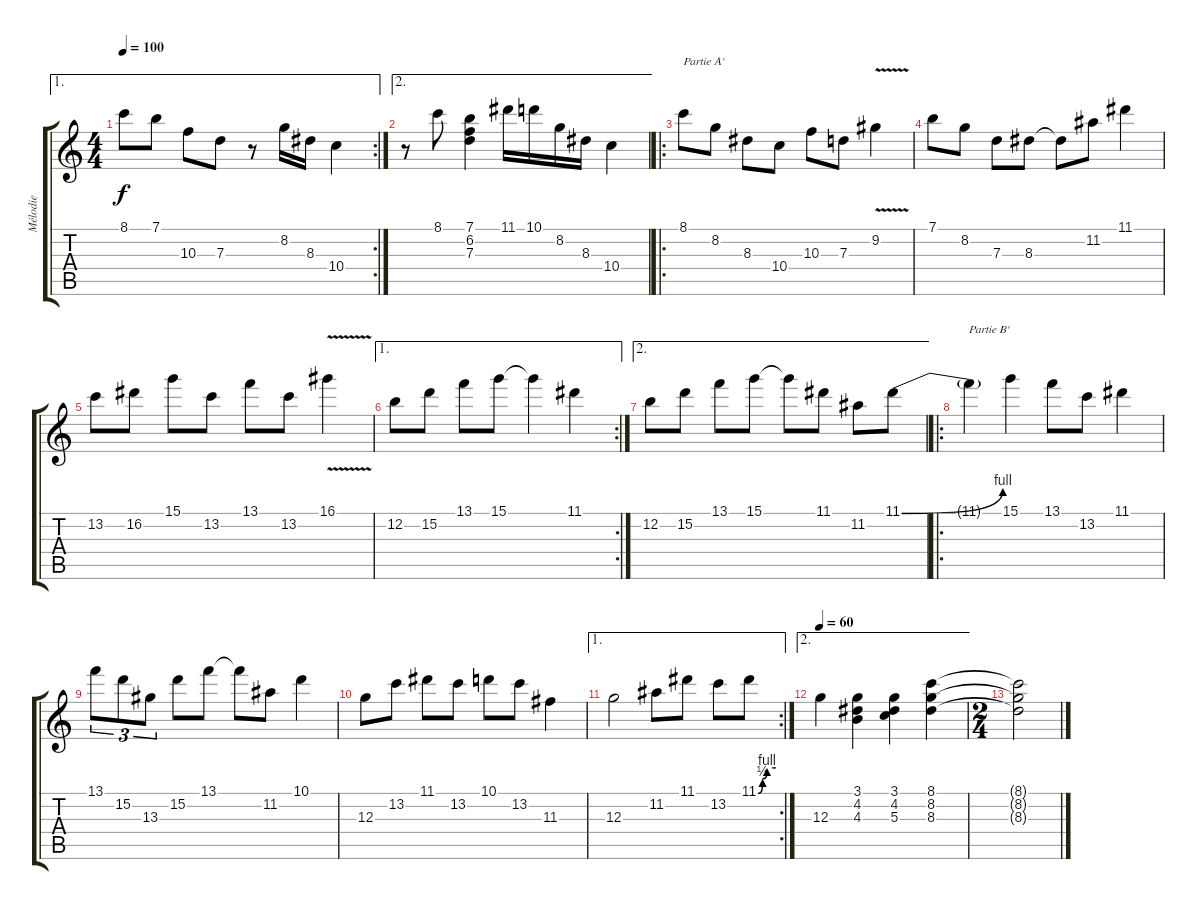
\track ("Mélodie" "Mélodie") {instrument acousticguitarnylon}
\staff {score tabs}
\tuning (E4 B3 G3 D3 A2 E2) {hide}
\ae 1
\rc 2
\ts (4 4)
\tempo 100
\clef g2
\ks c
8.1.8{dy f} 7.1.8 10.3.8 7.3.8 r.8 8.2.16 8.3.16 10.4.4 |
\ae 2
r.8 8.1.8 (7.1 6.2 7.3).4 11.1.16 10.1.16 8.2.16 8.3.16 10.4.4 |
\ro
8.1.8{txt "Partie A'"} 8.2.8 8.3.8 10.4.8 10.3.8 7.3.8 9.2{v}.4 |
7.1.8 8.2.8 7.3.8 8.3.8 8.3{t}.8 11.2.8 11.1.4 |
13.2.8 16.2.8 15.1.8 13.2.8 13.1.8 13.2.8 16.1{v}.4 |
\ae 1
\rc 2
12.2.8 15.2.8 13.1.8 15.1.8 15.1{t}.4 11.1.4 |
\ae 2
12.2.8 15.2.8 13.1.8 15.1.8 15.1{t}.8 11.1.8 11.2.8 11.1{be (bend 0 0 60 4)}.8 |
\ro
11.1{t}.4{txt "Partie B'"} 15.1.4 13.1.8 13.2.8 11.1.4 |
13.1.8{tu (3 2)} 15.2.8{tu (3 2)} 13.3.8{tu (3 2)} 15.2.8 13.1.8 13.1{t}.8 11.2.8 10.1.4 |
12.3.8 13.2.8 11.1.8 13.2.8 10.1.8 13.2.8 11.3.4 |
\ae 1
\rc 2
12.3.2 11.2.8 11.1.8 13.2.8 11.1{be (custom 0 0 15 2 30 4 60 4)}.8 |
\ae 2
\tempo 60
12.3.4 (3.1 4.2 4.3).4 (3.1 4.2 5.3).4 (8.1 8.2 8.3).4 |
\ts (2 4)
(8.1{t} 8.2{t} 8.3{t}).2
